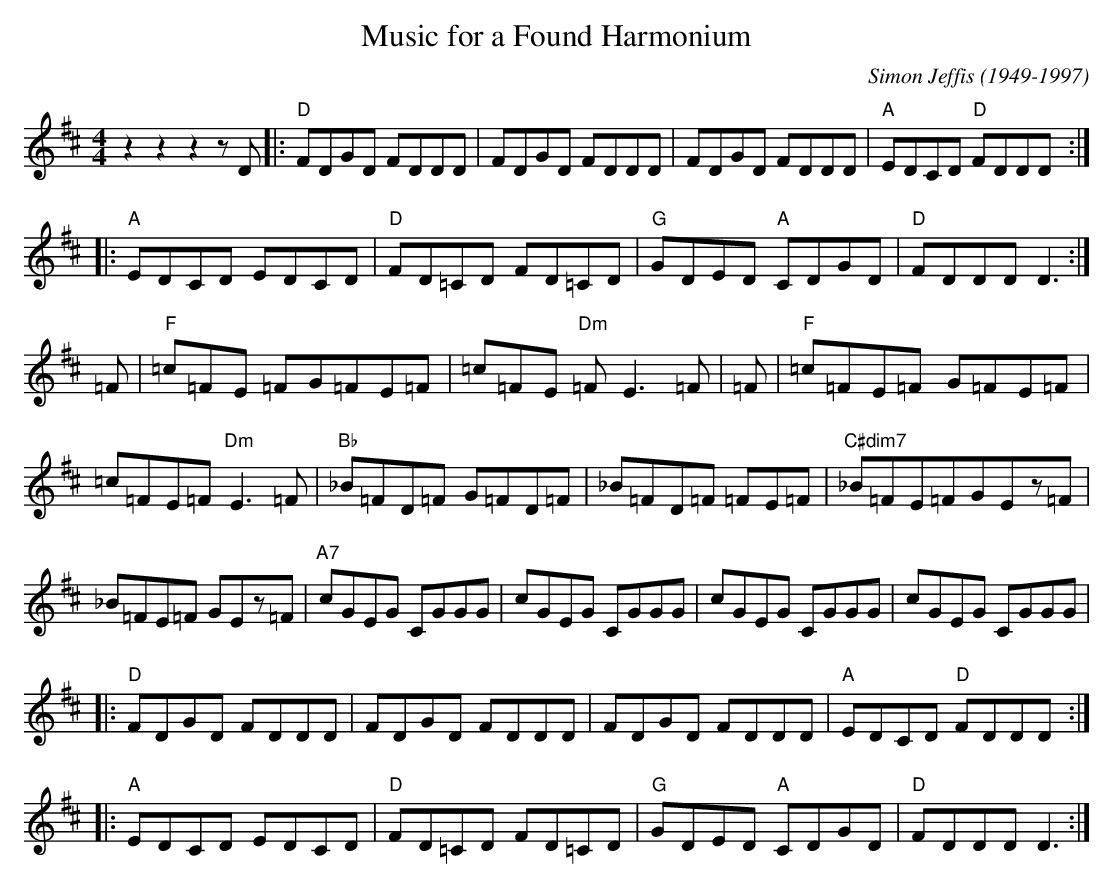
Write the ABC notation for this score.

X:1
T:Music for a Found Harmonium
M:4/4
L:1/8
C:Simon Jeffis (1949-1997)
K:D
z2z2z2zD \
|: "D"FDGD FDDD | FDGD FDDD | FDGD FDDD | "A"EDCD "D"FDDD :|
|: "A"EDCD EDCD | "D"FD=CD FD=CD | "G"GDED "A"CDGD | "D"FDDD D3 :|
=F | "F"=c=FE =FG=FE=F | =c=FE "Dm"=FE3=F | =F | "F"=c=FE=F G=FE=F |
=c=FE=F"Dm"E3=F | "Bb"_B=FD=F G=FD=F | _B=FD=F =FE=F | "C#dim7"_B=FE=FGEz=F |
_B=FE=F GEz=F | "A7"cGEG CGGG | cGEG CGGG | cGEG CGGG | cGEG CGGG |
|: "D"FDGD FDDD | FDGD FDDD | FDGD FDDD | "A"EDCD "D"FDDD :|
|: "A"EDCD EDCD | "D"FD=CD FD=CD | "G"GDED "A"CDGD | "D"FDDD D3 :|
